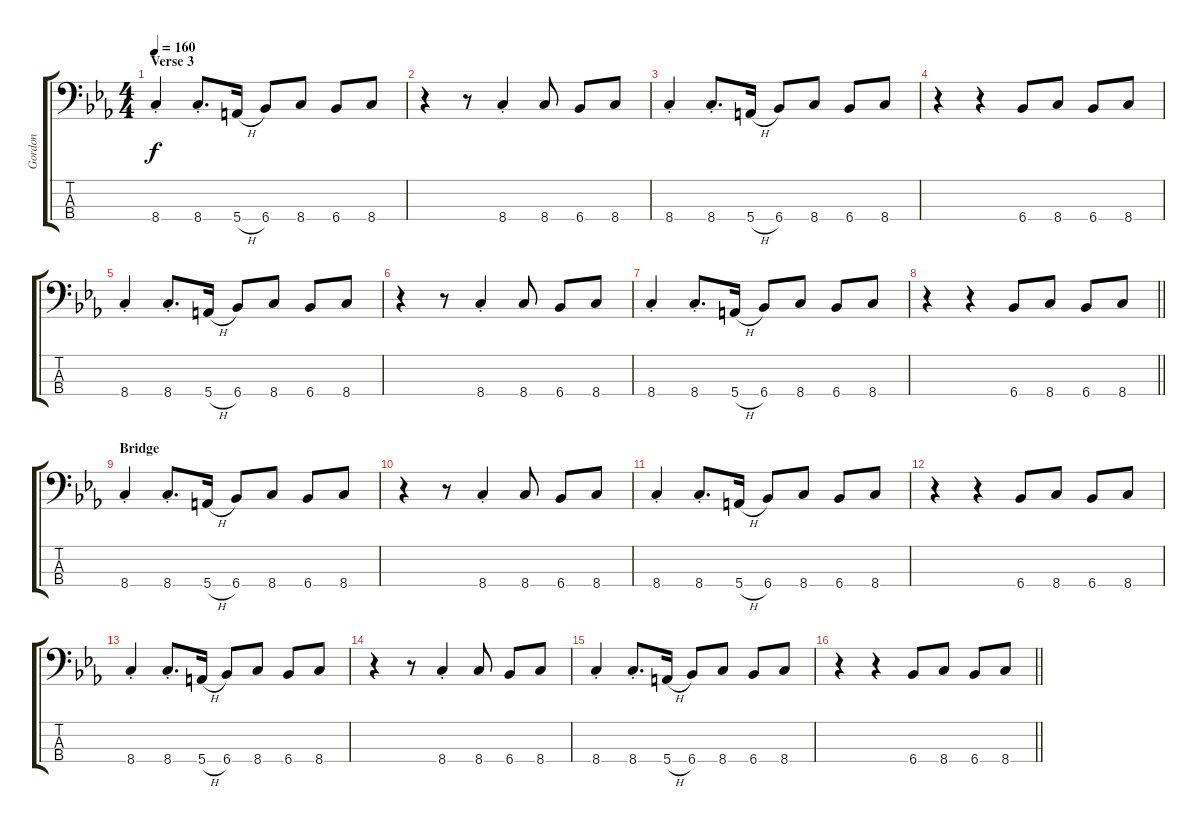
\track ("Gordon" "Gordon") {instrument electricbassfinger}
\staff {score tabs}
\tuning (G2 D2 A1 E1) {hide}
\ts (4 4)
\section ("" "Verse 3")
\tempo 160
\clef f4
\ks cminor
8.4{st}.4{dy f} 8.4{st}.8{d} 5.4{h}.16 6.4.8 8.4.8 6.4.8 8.4.8 |
r.4 r.8 8.4{st}.4 8.4.8 6.4.8 8.4.8 |
8.4{st}.4 8.4{st}.8{d} 5.4{h}.16 6.4.8 8.4.8 6.4.8 8.4.8 |
r.4 r.4 6.4.8 8.4.8 6.4.8 8.4.8 |
8.4{st}.4 8.4{st}.8{d} 5.4{h}.16 6.4.8 8.4.8 6.4.8 8.4.8 |
r.4 r.8 8.4{st}.4 8.4.8 6.4.8 8.4.8 |
8.4{st}.4 8.4{st}.8{d} 5.4{h}.16 6.4.8 8.4.8 6.4.8 8.4.8 |
\barLineRight lightlight
r.4 r.4 6.4.8 8.4.8 6.4.8 8.4.8 |
\section ("" "Bridge")
8.4{st}.4 8.4{st}.8{d} 5.4{h}.16 6.4.8 8.4.8 6.4.8 8.4.8 |
r.4 r.8 8.4{st}.4 8.4.8 6.4.8 8.4.8 |
8.4{st}.4 8.4{st}.8{d} 5.4{h}.16 6.4.8 8.4.8 6.4.8 8.4.8 |
r.4 r.4 6.4.8 8.4.8 6.4.8 8.4.8 |
8.4{st}.4 8.4{st}.8{d} 5.4{h}.16 6.4.8 8.4.8 6.4.8 8.4.8 |
r.4 r.8 8.4{st}.4 8.4.8 6.4.8 8.4.8 |
8.4{st}.4 8.4{st}.8{d} 5.4{h}.16 6.4.8 8.4.8 6.4.8 8.4.8 |
\barLineRight lightlight
r.4 r.4 6.4.8 8.4.8 6.4.8 8.4.8
